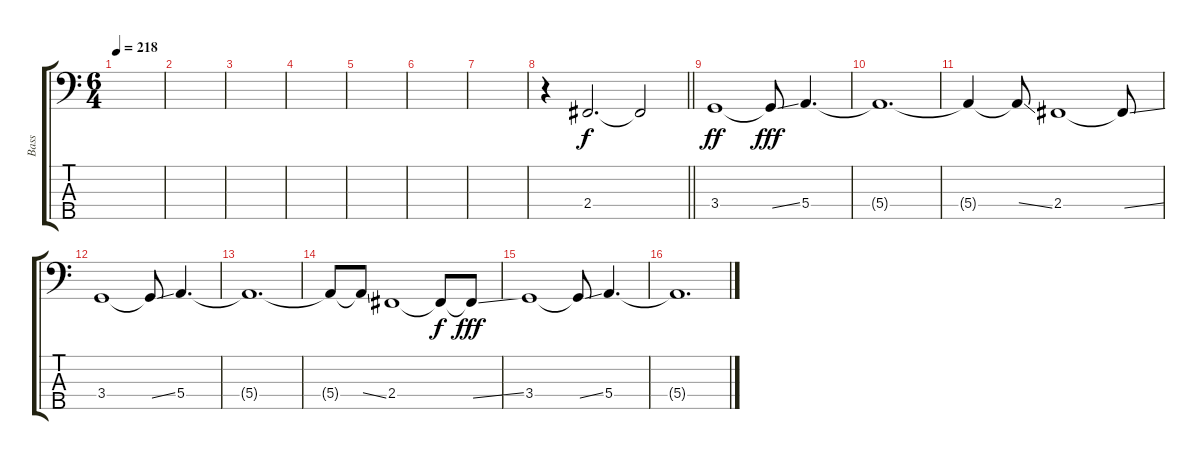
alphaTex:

\track ("Bass" "Bass") {instrument electricbassfinger}
\staff {score tabs}
\tuning (G2 D2 A1 E1 A0) {hide}
\ts (6 4)
\tempo 218
\clef f4
\ks c
|
|
|
|
|
|
|
\barLineRight lightlight
r.4{volume 16} 2.4.2{d} 2.4{t}.2{dy f} |
\section ("" "")
3.4.1{dy ff} 3.4{ss t}.8{dy fff} 5.4.4{d} |
5.4{t}.1{d} |
5.4{t}.4 5.4{ss t}.8 2.4.1 2.4{ss t}.8 |
3.4.1 3.4{ss t}.8 5.4.4{d} |
5.4{t}.1{d} |
5.4{t}.8 5.4{ss t}.8 2.4.1 2.4{t}.8{dy f} 2.4{ss t}.8{dy fff} |
3.4.1 3.4{ss t}.8 5.4.4{d} |
5.4{t}.1{d}
